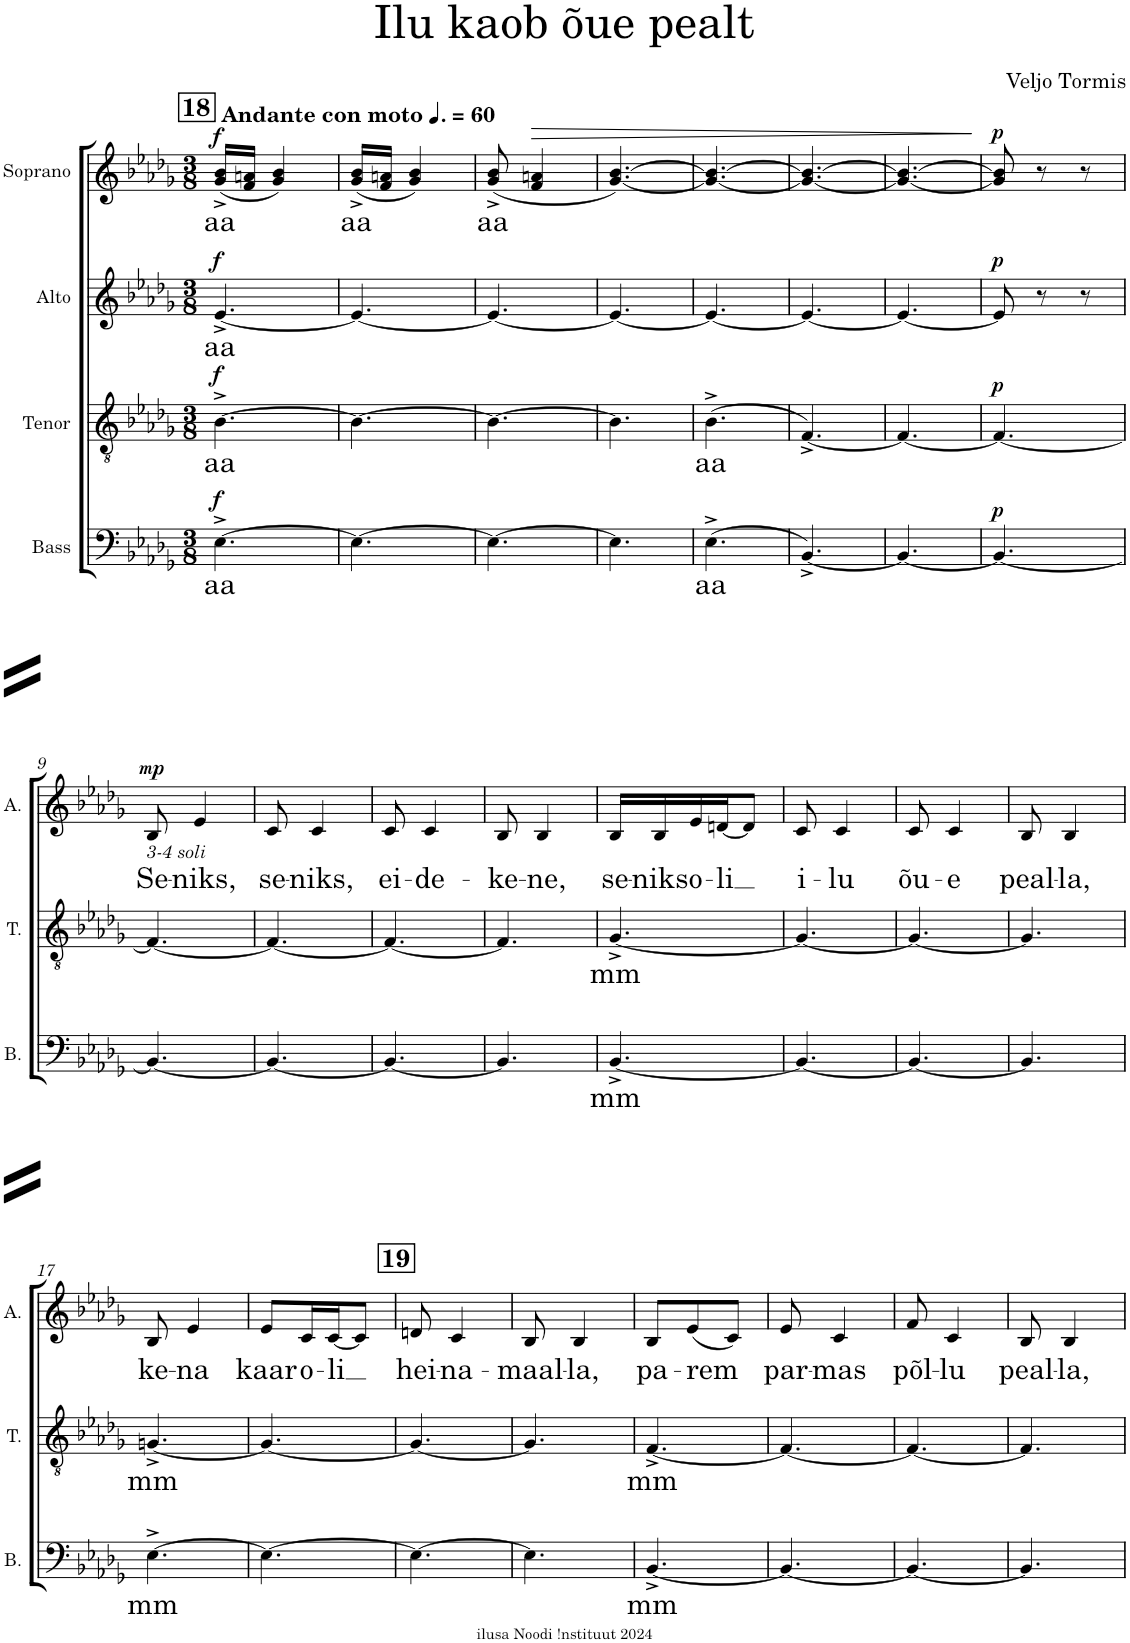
**kern	**text	**dynam	**kern	**text	**dynam	**kern	**text	**dynam	**kern	**text	**dynam
*part4	*part4	*part4	*part3	*part3	*part3	*part2	*part2	*part2	*part1	*part1	*part1
*staff4	*staff4	*staff4	*staff3	*staff3	*staff3	*staff2	*staff2	*staff2	*staff1	*staff1	*staff1
*I"Bass	*	*	*I"Tenor	*	*	*I"Alto	*	*	*I"Soprano	*	*
*I'B.	*	*	*I'T.	*	*	*I'A.	*	*	*I'S.	*	*
*clefF4	*	*	*clefGv2	*	*	*clefG2	*	*	*clefG2	*	*
*k[b-e-a-d-g-]	*	*	*k[b-e-a-d-g-]	*	*	*k[b-e-a-d-g-]	*	*	*k[b-e-a-d-g-]	*	*
*M3/8	*	*	*M3/8	*	*	*M3/8	*	*	*M3/8	*	*
*MM90	*	*	*MM90	*	*	*MM90	*	*	*MM90	*	*
!!LO:REH:place=s1:a:B:cj:fs=14:t=18
=1	=1	=1	=1	=1	=1	=1	=1	=1	=1	=1	=1
!	!	!	!	!	!	!	!	!	!LO:TX:a:B:t=Andante con moto	!	!
!	!LO:LY:b	!LO:DY:a	!	!LO:LY:b	!LO:DY:a	!	!LO:LY:b	!LO:DY:a	!	!LO:LY:b	!LO:DY:a
[4.E-^\	aa	f	[4.B-^\	aa	f	[4.e-^/	aa	f	(16g-/^ 16b-/^LL	aa	f
.	.	.	.	.	.	.	.	.	16f/ 16an/JJ	.	.
.	.	.	.	.	.	.	.	.	4g-/ 4b-/)	.	.
=2	=2	=2	=2	=2	=2	=2	=2	=2	=2	=2	=2
!	!	!	!	!	!	!	!	!	!	!LO:LY:b	!
4.E-\_	.	.	4.B-\_	.	.	4.e-/_	.	.	(16g-/^ 16b-/^LL	aa	.
.	.	.	.	.	.	.	.	.	16f/ 16an/JJ	.	.
.	.	.	.	.	.	.	.	.	4g-/ 4b-/)	.	.
=3	=3	=3	=3	=3	=3	=3	=3	=3	=3	=3	=3
!	!	!	!	!	!	!	!	!	!	!LO:LY:b	!
4.E-\_	.	.	4.B-\_	.	.	4.e-/_	.	.	(8g-/^ 8b-/^	aa	.
!	!	!	!	!	!	!	!	!	!	!	!LO:HP:b
.	.	.	.	.	.	.	.	.	4f/ 4an/	.	>
=4	=4	=4	=4	=4	=4	=4	=4	=4	=4	=4	=4
4.E-\]	.	.	4.B-\]	.	.	4.e-/_	.	.	[4.g-/ [4.b-/)	.	.
=5	=5	=5	=5	=5	=5	=5	=5	=5	=5	=5	=5
!	!LO:LY:b	!	!	!LO:LY:b	!	!	!	!	!	!	!
(4.E-^\	aa	.	(4.B-^\	aa	.	4.e-/_	.	.	4.g-/_ 4.b-/_	.	.
=6	=6	=6	=6	=6	=6	=6	=6	=6	=6	=6	=6
[4.BB-^/)	.	.	[4.F^/)	.	.	4.e-/_	.	.	4.g-/_ 4.b-/_	.	.
=7	=7	=7	=7	=7	=7	=7	=7	=7	=7	=7	=7
4.BB-/_	.	.	4.F/_	.	.	4.e-/_	.	.	4.g-/_ 4.b-/_	.	.
.	.	.	.	.	.	.	.	.	.	.	]
=8	=8	=8	=8	=8	=8	=8	=8	=8	=8	=8	=8
!	!	!LO:DY:a	!	!	!LO:DY:a	!	!	!LO:DY:a	!	!	!LO:DY:a
4.BB-/_	.	p	4.F/_	.	p	8e-/]	.	p	8g-/] 8b-/]	.	p
.	.	.	.	.	.	8r	.	.	8r	.	.
.	.	.	.	.	.	8r	.	.	8r	.	.
!!LO:LB:g=z
=9	=9	=9	=9	=9	=9	=9	=9	=9	=9	=9	=9
!	!	!	!	!	!	!LO:TX:b:i:t=3-4 soli	!	!	!	!	!
!	!	!	!	!	!	!	!LO:LY:b	!LO:DY:a	!	!	!
4.BB-/_	.	.	4.F/_	.	.	8B-/	Se-	mp	4.r	.	.
!	!	!	!	!	!	!	!LO:LY:b	!	!	!	!
.	.	.	.	.	.	4e-/	-niks,	.	.	.	.
=10	=10	=10	=10	=10	=10	=10	=10	=10	=10	=10	=10
!	!	!	!	!	!	!	!LO:LY:b	!	!	!	!
4.BB-/_	.	.	4.F/_	.	.	8c/	se-	.	4.r	.	.
!	!	!	!	!	!	!	!LO:LY:b	!	!	!	!
.	.	.	.	.	.	4c/	-niks,	.	.	.	.
=11	=11	=11	=11	=11	=11	=11	=11	=11	=11	=11	=11
!	!	!	!	!	!	!	!LO:LY:b	!	!	!	!
4.BB-/_	.	.	4.F/_	.	.	8c/	ei-	.	4.r	.	.
!	!	!	!	!	!	!	!LO:LY:b	!	!	!	!
.	.	.	.	.	.	4c/	-de-	.	.	.	.
=12	=12	=12	=12	=12	=12	=12	=12	=12	=12	=12	=12
!	!	!	!	!	!	!	!LO:LY:b	!	!	!	!
4.BB-/]	.	.	4.F/]	.	.	8B-/	-ke-	.	4.r	.	.
!	!	!	!	!	!	!	!LO:LY:b	!	!	!	!
.	.	.	.	.	.	4B-/	-ne,	.	.	.	.
=13	=13	=13	=13	=13	=13	=13	=13	=13	=13	=13	=13
!	!LO:LY:b	!	!	!LO:LY:b	!	!	!LO:LY:b	!	!	!	!
[4.BB-^/	mm	.	[4.G-^/	mm	.	16B-/LL	se-	.	4.r	.	.
!	!	!	!	!	!	!	!LO:LY:b	!	!	!	!
.	.	.	.	.	.	16B-/	-niks	.	.	.	.
!	!	!	!	!	!	!	!LO:LY:b	!	!	!	!
.	.	.	.	.	.	16e-/	o-	.	.	.	.
!	!	!	!	!	!	!	!LO:LY:b	!	!	!	!
.	.	.	.	.	.	[16dn/J	-li	.	.	.	.
.	.	.	.	.	.	8d/J]	.	.	.	.	.
=14	=14	=14	=14	=14	=14	=14	=14	=14	=14	=14	=14
!	!	!	!	!	!	!	!LO:LY:b	!	!	!	!
4.BB-/_	.	.	4.G-/_	.	.	8c/	i-	.	4.r	.	.
!	!	!	!	!	!	!	!LO:LY:b	!	!	!	!
.	.	.	.	.	.	4c/	-lu	.	.	.	.
=15	=15	=15	=15	=15	=15	=15	=15	=15	=15	=15	=15
!	!	!	!	!	!	!	!LO:LY:b	!	!	!	!
4.BB-/_	.	.	4.G-/_	.	.	8c/	õu-	.	4.r	.	.
!	!	!	!	!	!	!	!LO:LY:b	!	!	!	!
.	.	.	.	.	.	4c/	-e	.	.	.	.
=16	=16	=16	=16	=16	=16	=16	=16	=16	=16	=16	=16
!	!	!	!	!	!	!	!LO:LY:b	!	!	!	!
4.BB-/]	.	.	4.G-/]	.	.	8B-/	peal-	.	4.r	.	.
!	!	!	!	!	!	!	!LO:LY:b	!	!	!	!
.	.	.	.	.	.	4B-/	-la,	.	.	.	.
!!LO:LB:g=z
=17	=17	=17	=17	=17	=17	=17	=17	=17	=17	=17	=17
!	!LO:LY:b	!	!	!LO:LY:b	!	!	!LO:LY:b	!	!	!	!
[4.E-^\	mm	.	[4.Gn^/	mm	.	8B-/	ke-	.	4.r	.	.
!	!	!	!	!	!	!	!LO:LY:b	!	!	!	!
.	.	.	.	.	.	4e-/	-na	.	.	.	.
=18	=18	=18	=18	=18	=18	=18	=18	=18	=18	=18	=18
!	!	!	!	!	!	!	!LO:LY:b	!	!	!	!
4.E-\_	.	.	4.G/_	.	.	8e-/L	kaar	.	4.r	.	.
!	!	!	!	!	!	!	!LO:LY:b	!	!	!	!
.	.	.	.	.	.	16c/L	o-	.	.	.	.
!	!	!	!	!	!	!	!LO:LY:b	!	!	!	!
.	.	.	.	.	.	[16c/J	-li	.	.	.	.
.	.	.	.	.	.	8c/J]	.	.	.	.	.
!!LO:REH:place=s1:a:B:cj:fs=14:t=19
=19	=19	=19	=19	=19	=19	=19	=19	=19	=19	=19	=19
!	!	!	!	!	!	!	!LO:LY:b	!	!	!	!
4.E-\_	.	.	4.G/_	.	.	8dn/	hei-	.	4.r	.	.
!	!	!	!	!	!	!	!LO:LY:b	!	!	!	!
.	.	.	.	.	.	4c/	-na-	.	.	.	.
=20	=20	=20	=20	=20	=20	=20	=20	=20	=20	=20	=20
!	!	!	!	!	!	!	!LO:LY:b	!	!	!	!
4.E-\]	.	.	4.G/]	.	.	8B-/	-maal-	.	4.r	.	.
!	!	!	!	!	!	!	!LO:LY:b	!	!	!	!
.	.	.	.	.	.	4B-/	-la,	.	.	.	.
=21	=21	=21	=21	=21	=21	=21	=21	=21	=21	=21	=21
!	!LO:LY:b	!	!	!LO:LY:b	!	!	!LO:LY:b	!	!	!	!
[4.BB-^/	mm	.	[4.F^/	mm	.	8B-/L	pa-	.	4.r	.	.
!	!	!	!	!	!	!	!LO:LY:b	!	!	!	!
.	.	.	.	.	.	(8e-/	-rem	.	.	.	.
.	.	.	.	.	.	8c/J)	.	.	.	.	.
=22	=22	=22	=22	=22	=22	=22	=22	=22	=22	=22	=22
!	!	!	!	!	!	!	!LO:LY:b	!	!	!	!
4.BB-/_	.	.	4.F/_	.	.	8e-/	par-	.	4.r	.	.
!	!	!	!	!	!	!	!LO:LY:b	!	!	!	!
.	.	.	.	.	.	4c/	-mas	.	.	.	.
=23	=23	=23	=23	=23	=23	=23	=23	=23	=23	=23	=23
!	!	!	!	!	!	!	!LO:LY:b	!	!	!	!
4.BB-/_	.	.	4.F/_	.	.	8f/	põl-	.	4.r	.	.
!	!	!	!	!	!	!	!LO:LY:b	!	!	!	!
.	.	.	.	.	.	4c/	-lu	.	.	.	.
=24	=24	=24	=24	=24	=24	=24	=24	=24	=24	=24	=24
!	!	!	!	!	!	!	!LO:LY:b	!	!	!	!
4.BB-/]	.	.	4.F/]	.	.	8B-/	peal-	.	4.r	.	.
!	!	!	!	!	!	!	!LO:LY:b	!	!	!	!
.	.	.	.	.	.	4B-/	-la,	.	.	.	.
=	=	=	=	=	=	=	=	=	=	=	=
*-	*-	*-	*-	*-	*-	*-	*-	*-	*-	*-	*-
